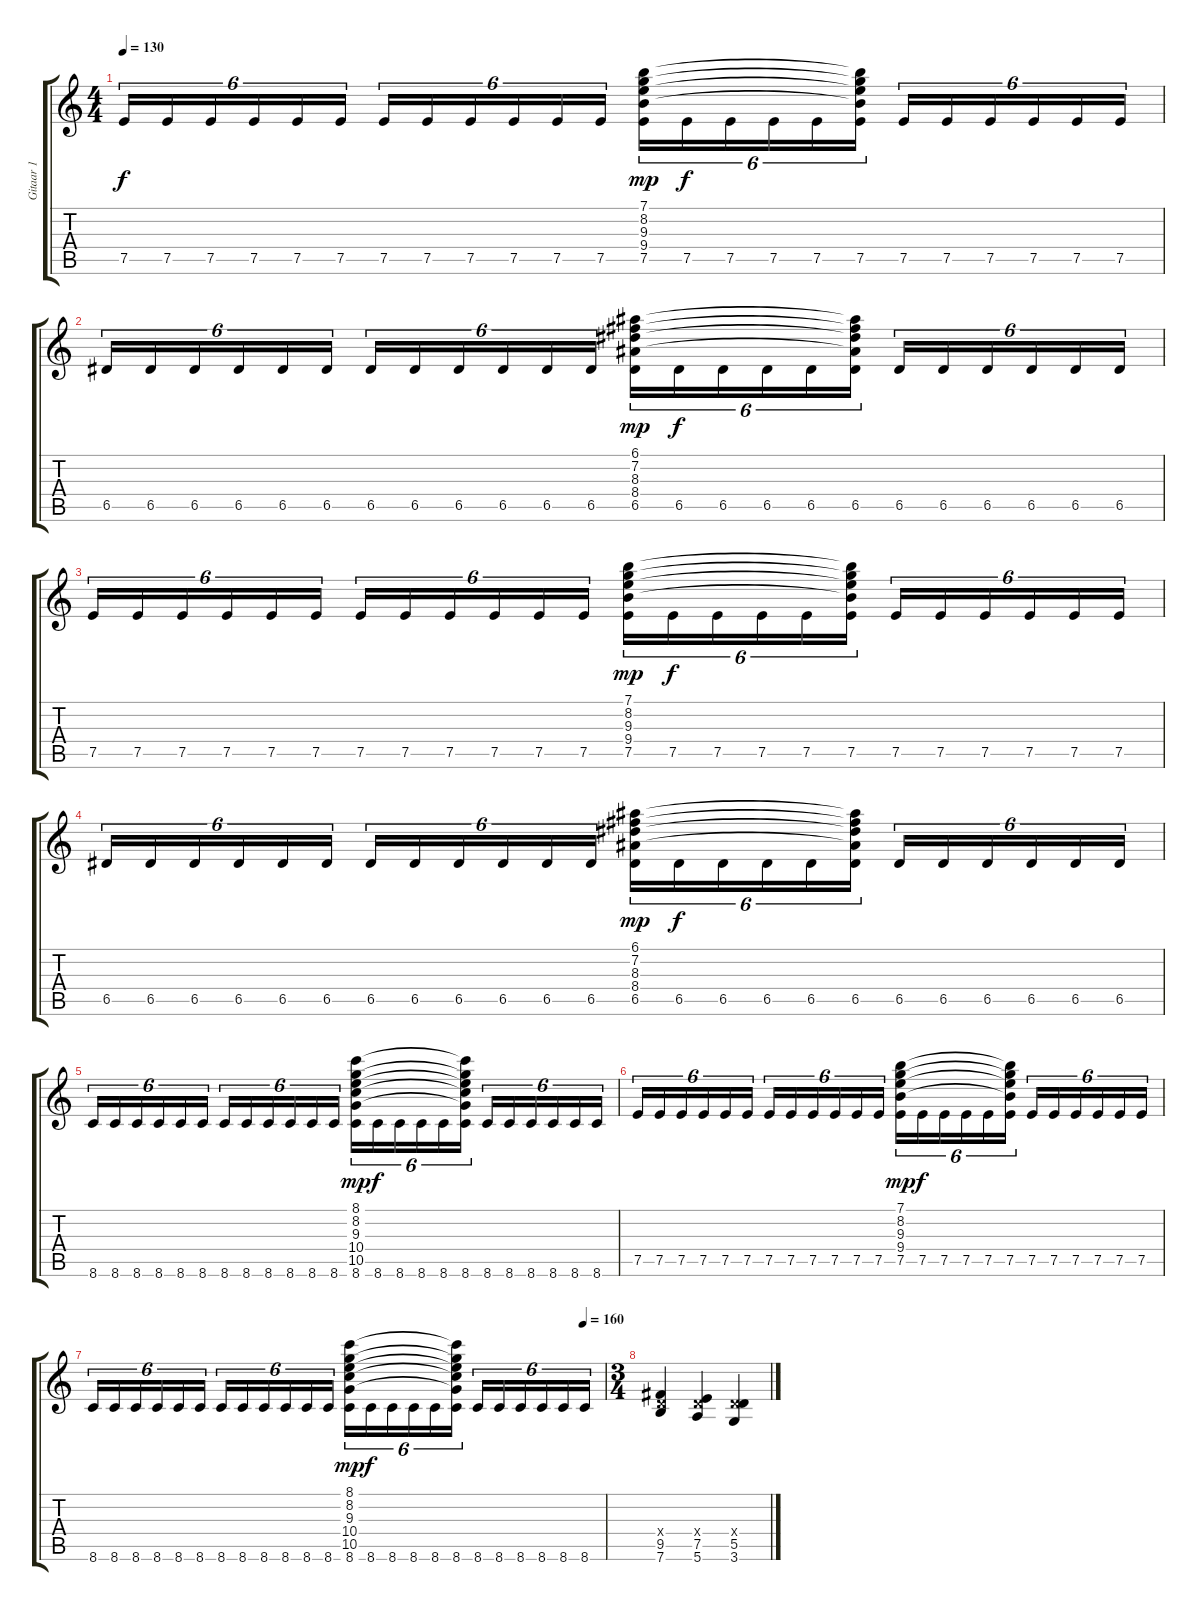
\track ("Gitaar 1" "Gitaar 1") {instrument overdrivenguitar}
\staff {score tabs}
\tuning (E4 B3 G3 D3 A2 E2) {hide}
\ts (4 4)
\tempo 130
\clef g2
\ks c
7.5.16{tu (6 4) dy f} 7.5.16{tu (6 4)} 7.5.16{tu (6 4)} 7.5.16{tu (6 4)} 7.5.16{tu (6 4)} 7.5.16{tu (6 4)} 7.5.16{tu (6 4)} 7.5.16{tu (6 4)} 7.5.16{tu (6 4)} 7.5.16{tu (6 4)} 7.5.16{tu (6 4)} 7.5.16{tu (6 4)} (7.1 8.2 9.3 9.4 7.5).16{tu (6 4) dy mp} 7.5.16{tu (6 4) dy f} 7.5.16{tu (6 4)} 7.5.16{tu (6 4)} 7.5.16{tu (6 4)} (7.1{t} 8.2{t} 9.3{t} 9.4{t} 7.5).16{tu (6 4)} 7.5.16{tu (6 4)} 7.5.16{tu (6 4)} 7.5.16{tu (6 4)} 7.5.16{tu (6 4)} 7.5.16{tu (6 4)} 7.5.16{tu (6 4)} |
6.5.16{tu (6 4)} 6.5.16{tu (6 4)} 6.5.16{tu (6 4)} 6.5.16{tu (6 4)} 6.5.16{tu (6 4)} 6.5.16{tu (6 4)} 6.5.16{tu (6 4)} 6.5.16{tu (6 4)} 6.5.16{tu (6 4)} 6.5.16{tu (6 4)} 6.5.16{tu (6 4)} 6.5.16{tu (6 4)} (6.1 7.2 8.3 8.4 6.5).16{tu (6 4) dy mp} 6.5.16{tu (6 4) dy f} 6.5.16{tu (6 4)} 6.5.16{tu (6 4)} 6.5.16{tu (6 4)} (6.1{t} 7.2{t} 8.3{t} 8.4{t} 6.5).16{tu (6 4)} 6.5.16{tu (6 4)} 6.5.16{tu (6 4)} 6.5.16{tu (6 4)} 6.5.16{tu (6 4)} 6.5.16{tu (6 4)} 6.5.16{tu (6 4)} |
7.5.16{tu (6 4)} 7.5.16{tu (6 4)} 7.5.16{tu (6 4)} 7.5.16{tu (6 4)} 7.5.16{tu (6 4)} 7.5.16{tu (6 4)} 7.5.16{tu (6 4)} 7.5.16{tu (6 4)} 7.5.16{tu (6 4)} 7.5.16{tu (6 4)} 7.5.16{tu (6 4)} 7.5.16{tu (6 4)} (7.1 8.2 9.3 9.4 7.5).16{tu (6 4) dy mp} 7.5.16{tu (6 4) dy f} 7.5.16{tu (6 4)} 7.5.16{tu (6 4)} 7.5.16{tu (6 4)} (7.1{t} 8.2{t} 9.3{t} 9.4{t} 7.5).16{tu (6 4)} 7.5.16{tu (6 4)} 7.5.16{tu (6 4)} 7.5.16{tu (6 4)} 7.5.16{tu (6 4)} 7.5.16{tu (6 4)} 7.5.16{tu (6 4)} |
6.5.16{tu (6 4)} 6.5.16{tu (6 4)} 6.5.16{tu (6 4)} 6.5.16{tu (6 4)} 6.5.16{tu (6 4)} 6.5.16{tu (6 4)} 6.5.16{tu (6 4)} 6.5.16{tu (6 4)} 6.5.16{tu (6 4)} 6.5.16{tu (6 4)} 6.5.16{tu (6 4)} 6.5.16{tu (6 4)} (6.1 7.2 8.3 8.4 6.5).16{tu (6 4) dy mp} 6.5.16{tu (6 4) dy f} 6.5.16{tu (6 4)} 6.5.16{tu (6 4)} 6.5.16{tu (6 4)} (6.1{t} 7.2{t} 8.3{t} 8.4{t} 6.5).16{tu (6 4)} 6.5.16{tu (6 4)} 6.5.16{tu (6 4)} 6.5.16{tu (6 4)} 6.5.16{tu (6 4)} 6.5.16{tu (6 4)} 6.5.16{tu (6 4)} |
8.6.16{tu (6 4)} 8.6.16{tu (6 4)} 8.6.16{tu (6 4)} 8.6.16{tu (6 4)} 8.6.16{tu (6 4)} 8.6.16{tu (6 4)} 8.6.16{tu (6 4)} 8.6.16{tu (6 4)} 8.6.16{tu (6 4)} 8.6.16{tu (6 4)} 8.6.16{tu (6 4)} 8.6.16{tu (6 4)} (8.1 8.2 9.3 10.4 10.5 8.6).16{tu (6 4) dy mp} 8.6.16{tu (6 4) dy f} 8.6.16{tu (6 4)} 8.6.16{tu (6 4)} 8.6.16{tu (6 4)} (8.1{t} 8.2{t} 9.3{t} 10.4{t} 10.5{t} 8.6).16{tu (6 4)} 8.6.16{tu (6 4)} 8.6.16{tu (6 4)} 8.6.16{tu (6 4)} 8.6.16{tu (6 4)} 8.6.16{tu (6 4)} 8.6.16{tu (6 4)} |
7.5.16{tu (6 4)} 7.5.16{tu (6 4)} 7.5.16{tu (6 4)} 7.5.16{tu (6 4)} 7.5.16{tu (6 4)} 7.5.16{tu (6 4)} 7.5.16{tu (6 4)} 7.5.16{tu (6 4)} 7.5.16{tu (6 4)} 7.5.16{tu (6 4)} 7.5.16{tu (6 4)} 7.5.16{tu (6 4)} (7.1 8.2 9.3 9.4 7.5).16{tu (6 4) dy mp} 7.5.16{tu (6 4) dy f} 7.5.16{tu (6 4)} 7.5.16{tu (6 4)} 7.5.16{tu (6 4)} (7.1{t} 8.2{t} 9.3{t} 9.4{t} 7.5).16{tu (6 4)} 7.5.16{tu (6 4)} 7.5.16{tu (6 4)} 7.5.16{tu (6 4)} 7.5.16{tu (6 4)} 7.5.16{tu (6 4)} 7.5.16{tu (6 4)} |
\tempo (160 0.9583333333333334)
8.6.16{tu (6 4)} 8.6.16{tu (6 4)} 8.6.16{tu (6 4)} 8.6.16{tu (6 4)} 8.6.16{tu (6 4)} 8.6.16{tu (6 4)} 8.6.16{tu (6 4)} 8.6.16{tu (6 4)} 8.6.16{tu (6 4)} 8.6.16{tu (6 4)} 8.6.16{tu (6 4)} 8.6.16{tu (6 4)} (8.1 8.2 9.3 10.4 10.5 8.6).16{tu (6 4) dy mp} 8.6.16{tu (6 4) dy f} 8.6.16{tu (6 4)} 8.6.16{tu (6 4)} 8.6.16{tu (6 4)} (8.1{t} 8.2{t} 9.3{t} 10.4{t} 10.5{t} 8.6).16{tu (6 4)} 8.6.16{tu (6 4)} 8.6.16{tu (6 4)} 8.6.16{tu (6 4)} 8.6.16{tu (6 4)} 8.6.16{tu (6 4)} 8.6.16{tu (6 4)} |
\ts (3 4)
(0.4{x} 9.5 7.6).4 (0.4{x} 7.5 5.6).4 (0.4{x} 5.5 3.6).4
